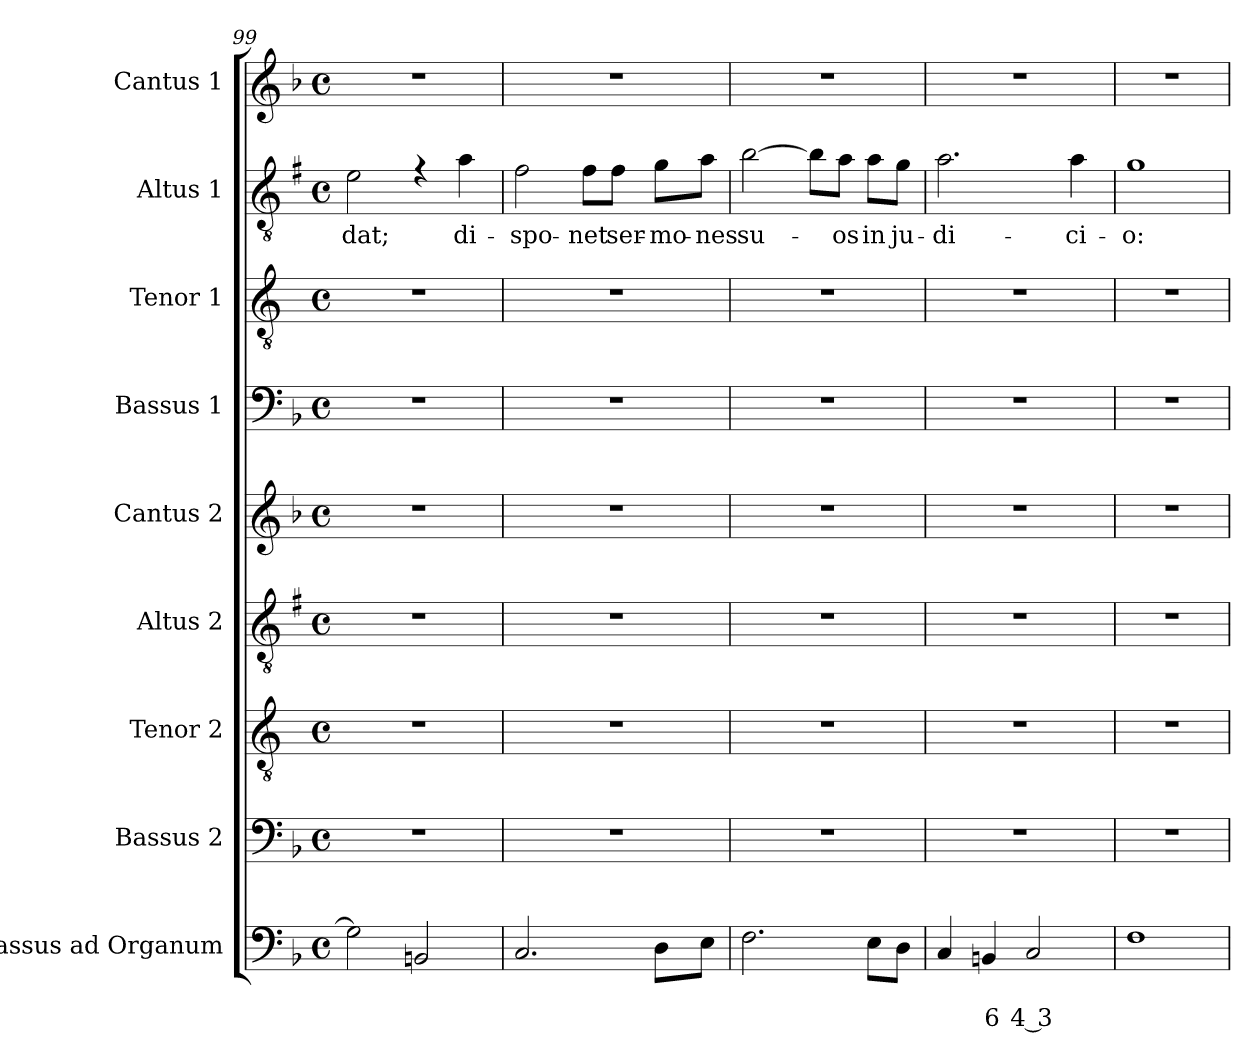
**kern	**text	**text	**kern	**kern	**kern	**kern	**kern	**kern	**kern	**text	**kern
*part9	*part9	*part9	*part8	*part7	*part6	*part5	*part4	*part3	*part2	*part2	*part1
*staff9	*staff9	*staff9	*staff8	*staff7	*staff6	*staff5	*staff4	*staff3	*staff2	*staff2	*staff1
*I"Bassus ad Organum	*	*	*I"Bassus 2	*I"Tenor 2	*I"Altus 2	*I"Cantus 2	*I"Bassus 1	*I"Tenor 1	*I"Altus 1	*	*I"Cantus 1
*I'Org	*	*	*I'B2	*I'T2	*I'A2	*I'C2	*I'B1	*I'T1	*I'A1	*	*I'C1
*clefF4	*	*	*clefF4	*clefGv2	*clefGv2	*clefG2	*clefF4	*clefGv2	*clefGv2	*	*clefG2
*	*	*	*	*ITrd4c7	*ITrd1c2	*	*	*ITrd4c7	*ITrd1c2	*	*
*k[b-]	*	*	*k[b-]	*k[b-]	*k[b-]	*k[b-]	*k[b-]	*k[b-]	*k[b-]	*	*k[b-]
*F:	*	*	*F:	*F:	*F:	*F:	*F:	*F:	*F:	*	*F:
*M4/4	*	*	*M4/4	*M4/4	*M4/4	*M4/4	*M4/4	*M4/4	*M4/4	*	*M4/4
*met(c)	*	*	*met(c)	*met(c)	*met(c)	*met(c)	*met(c)	*met(c)	*met(c)	*	*met(c)
=99	=99	=99	=99	=99	=99	=99	=99	=99	=99	=99	=99
!	!	!	!	!	!	!	!	!	!	!LO:LY:b	!
2G\]	.	.	1r	1r	1r	1r	1r	1r	2d\	-dat;	1r
2BBn/	.	.	.	.	.	.	.	.	4rf	.	.
!	!	!	!	!	!	!	!	!	!	!LO:LY:b	!
.	.	.	.	.	.	.	.	.	4g\	di-	.
=100	=100	=100	=100	=100	=100	=100	=100	=100	=100	=100	=100
!	!	!	!	!	!	!	!	!	!	!LO:LY:b	!
2.C/	.	.	1r	1r	1r	1r	1r	1r	2e\	-spo-	1r
!	!	!	!	!	!	!	!	!	!	!LO:LY:b	!
.	.	.	.	.	.	.	.	.	8e\L	-net	.
!	!	!	!	!	!	!	!	!	!	!LO:LY:b	!
.	.	.	.	.	.	.	.	.	8e\J	ser-	.
!	!	!	!	!	!	!	!	!	!	!LO:LY:b	!
8D\L	.	.	.	.	.	.	.	.	8f\L	-mo-	.
!	!	!	!	!	!	!	!	!	!	!LO:LY:b	!
8E\J	.	.	.	.	.	.	.	.	8g\J	-nes	.
=101	=101	=101	=101	=101	=101	=101	=101	=101	=101	=101	=101
!	!	!	!	!	!	!	!	!	!	!LO:LY:b	!
2.F\	.	.	1r	1r	1r	1r	1r	1r	[2a\	su-	1r
.	.	.	.	.	.	.	.	.	8a\L]	.	.
!	!	!	!	!	!	!	!	!	!	!LO:LY:b	!
.	.	.	.	.	.	.	.	.	8g\J	-os	.
!	!	!	!	!	!	!	!	!	!	!LO:LY:b	!
8E\L	.	.	.	.	.	.	.	.	8g\L	in	.
!	!	!	!	!	!	!	!	!	!	!LO:LY:b	!
8D\J	.	.	.	.	.	.	.	.	8f\J	ju-	.
!!LO:LB:g=z
=102	=102	=102	=102	=102	=102	=102	=102	=102	=102	=102	=102
!	!	!	!	!	!	!	!	!	!	!LO:LY:b	!
4C/	.	.	1r	1r	1r	1r	1r	1r	2.g\	-di-	1r
!	!	!LO:LY:b	!	!	!	!	!	!	!	!	!
4BBn/	.	6	.	.	.	.	.	.	.	.	.
!	!	!LO:LY:b	!	!	!	!	!	!	!	!	!
2C/	.	4 3	.	.	.	.	.	.	.	.	.
!	!	!	!	!	!	!	!	!	!	!LO:LY:b	!
.	.	.	.	.	.	.	.	.	4g\	-ci-	.
=103	=103	=103	=103	=103	=103	=103	=103	=103	=103	=103	=103
!	!	!	!	!	!	!	!	!	!	!LO:LY:b	!
1F	.	.	1r	1r	1r	1r	1r	1r	1f	-o:	1r
=	=	=	=	=	=	=	=	=	=	=	=
*-	*-	*-	*-	*-	*-	*-	*-	*-	*-	*-	*-
